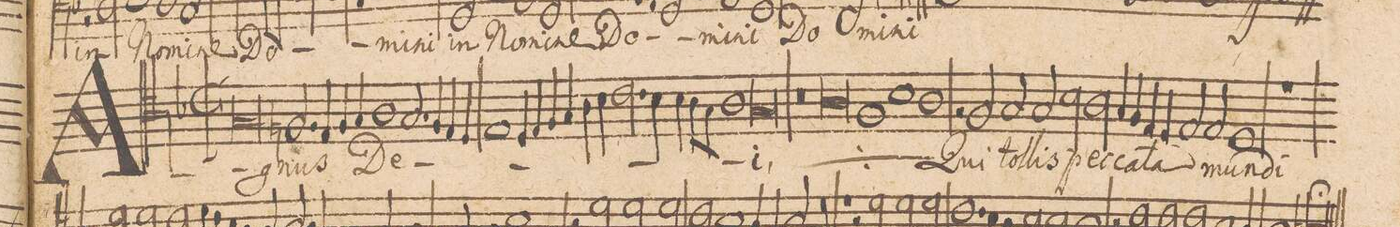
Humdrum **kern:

**kern	**text
*I"TENOR.	*
*clefC4	*
*k[b-]	*
*met(C|)	*
*M2/1	*
0G	A-
=2-	=2-
2.Fn/	-gnus
4E/	.
4F/	.
4G/	.
1A\	De-
=3-	=3-
2.G/	.
4F/	.
4E/	.
4D/	.
=4-	=4-
1E	.
4D/	.
4E/	.
4F/	.
4G/	.
=5-	=5-
4A\	.
4B-\	.
2.c\	.
4B-\	.
4B-\	.
8A\L	.
8G\J	.
=6-	=6-
1A	.
0G	-i,
=7-	=7-
0r	.
=8-	=8-
*	*ij
0A	A-
=9-	=9-
1F	-gnus
=10-	=10-
1B-	De-
1A	-i
*	*Xij
=11-	=11-
2rF	.
2F/	Qui
2G/	tol-
2G/	-lis
=12-	=12-
*2\right	*
2B-\	pec-
2A\	-ca-
4G/	-ta
4F/	.
4E/	.
4D/	.
=13-	=13-
2E/	.
2E/	mun-
1D	-di
=14-	=14-
1re	.
*-	*-
